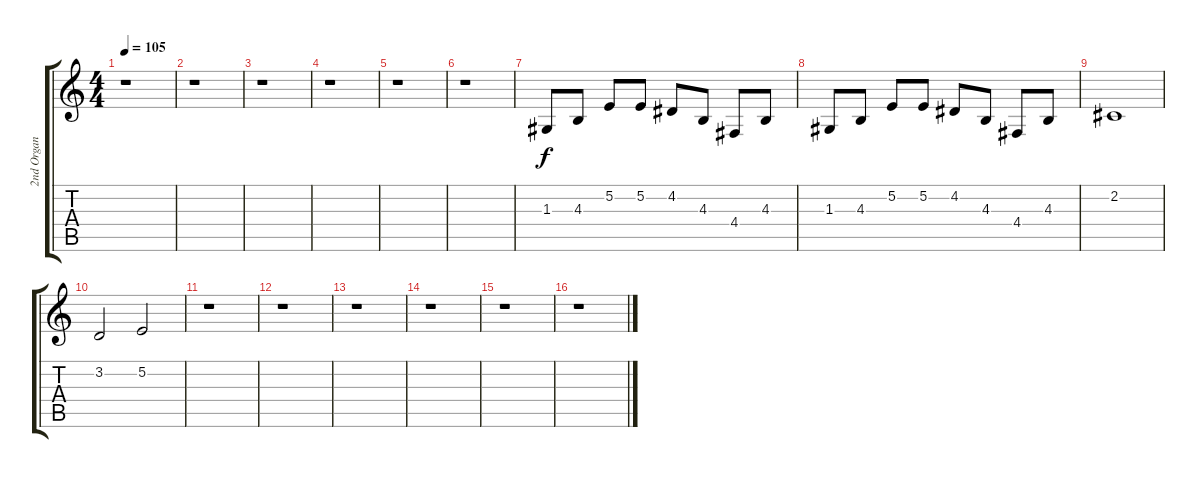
\track ("2nd Organ" "2nd Organ") {instrument rockorgan}
\staff {score tabs}
\tuning (E4 B3 G3 D3 A2 E2) {hide}
\ts (4 4)
\tempo 105
\clef g2
\ks c
r.1{dy f} |
r.1 |
r.1 |
r.1 |
r.1 |
r.1 |
1.3.8 4.3.8 5.2.8 5.2.8 4.2.8 4.3.8 4.4.8 4.3.8 |
1.3.8 4.3.8 5.2.8 5.2.8 4.2.8 4.3.8 4.4.8 4.3.8 |
2.2.1 |
3.2.2 5.2.2 |
r.1 |
r.1 |
r.1 |
r.1 |
r.1 |
r.1
